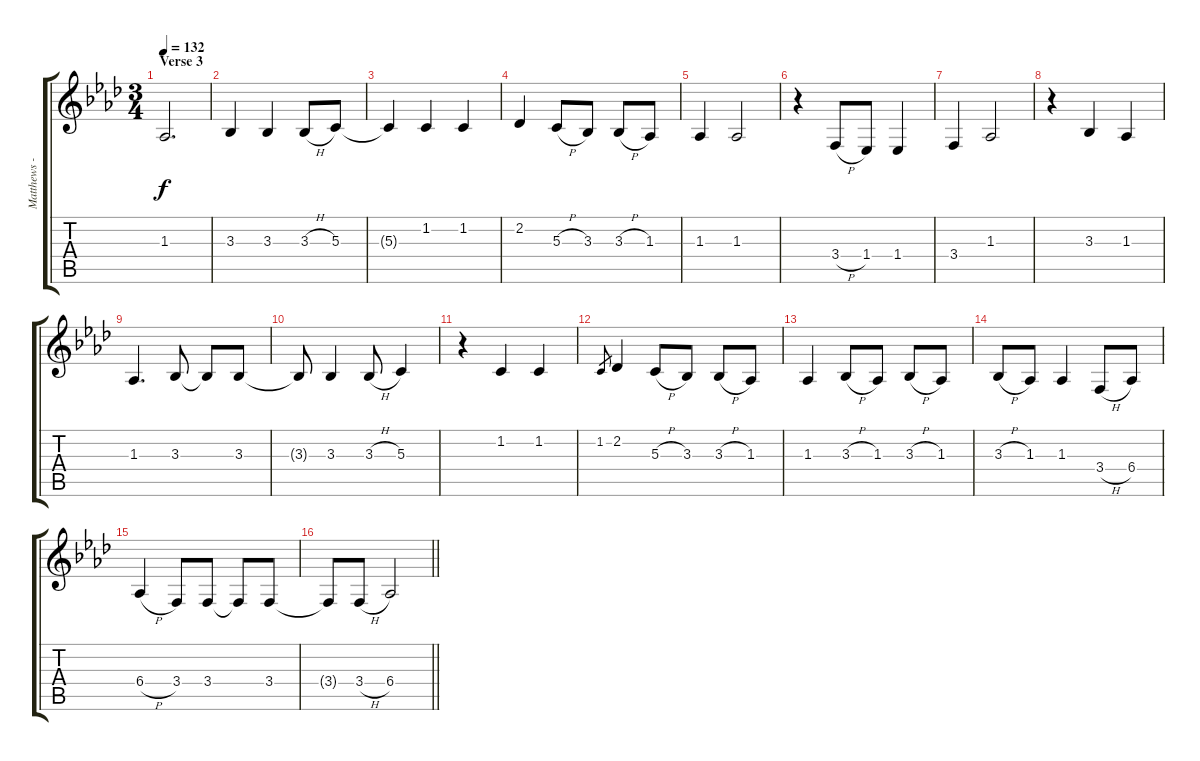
\track ("Matthews - Vocals" "Matthews -") {instrument lead2sawtooth}
\staff {score tabs}
\tuning (E4 B3 G3 D3 A2 E2) {hide}
\ts (3 4)
\section ("" "Verse 3")
\tempo 132
\clef g2
\ks ab
1.3.2{d dy f} |
3.3.4 3.3.4 3.3{h}.8 5.3.8 |
5.3{t}.4 1.2.4 1.2.4 |
2.2.4 5.3{h}.8 3.3.8 3.3{h}.8 1.3.8 |
1.3.4 1.3.2 |
r.4 3.4{h}.8 1.4.8 1.4.4 |
3.4.4 1.3.2 |
r.4 3.3.4 1.3.4 |
1.3.4{d} 3.3.8 3.3{t}.8 3.3.8 |
3.3{t}.8 3.3.4 3.3{h}.8 5.3.4 |
r.4 1.2.4 1.2.4 |
1.2.8{gr} 2.2.4 5.3{h}.8 3.3.8 3.3{h}.8 1.3.8 |
1.3.4 3.3{h}.8 1.3.8 3.3{h}.8 1.3.8 |
3.3{h}.8 1.3.8 1.3.4 3.4{h}.8 6.4.8 |
6.4{h}.4 3.4.8 3.4.8 3.4{t}.8 3.4.8 |
\barLineRight lightlight
3.4{t}.8 3.4{h}.8 6.4.2
